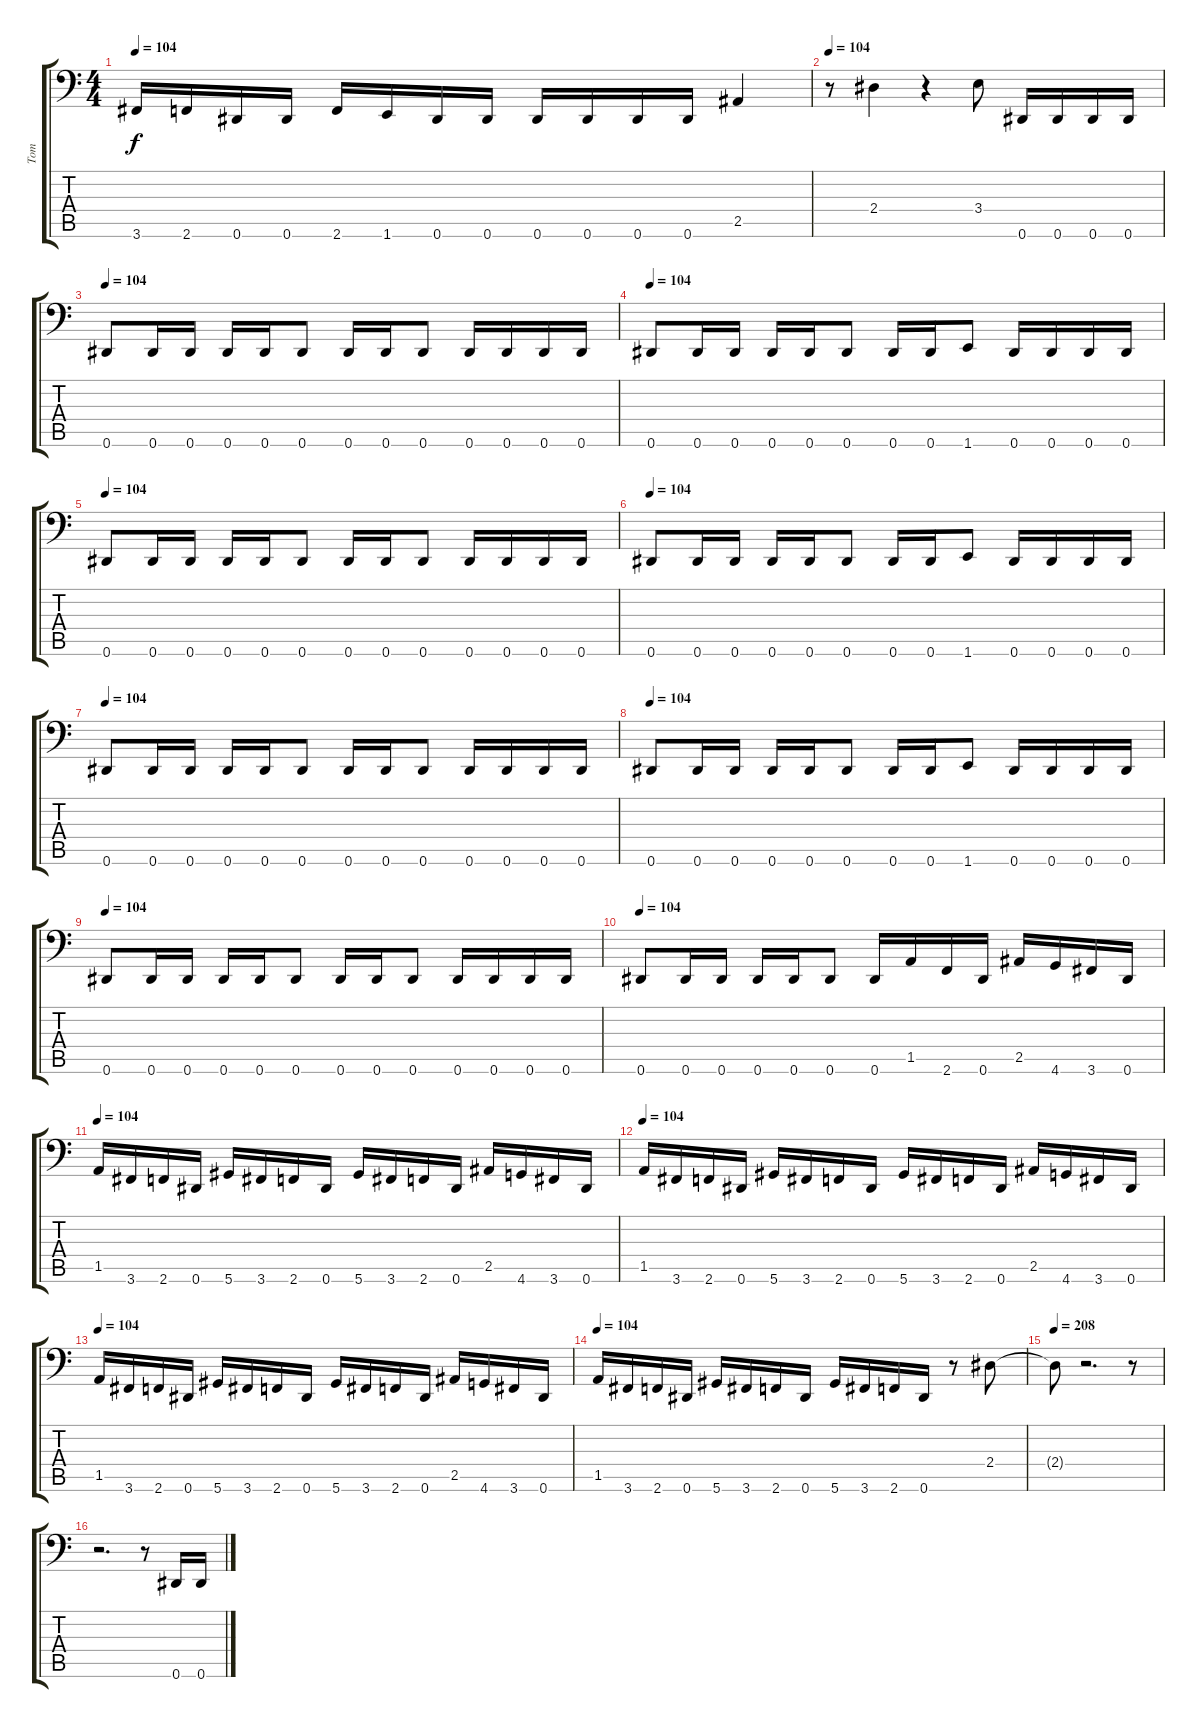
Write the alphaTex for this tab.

\track ("Tom" "Tom") {instrument electricbassfinger}
\staff {score tabs}
\tuning (Eb3 Bb2 Gb2 Db2 Ab1 Eb1) {hide}
\ts (4 4)
\tempo 104
\clef f4
\ks c
3.6.16{dy f} 2.6.16 0.6.16 0.6.16 2.6.16 1.6.16 0.6.16 0.6.16 0.6.16 0.6.16 0.6.16 0.6.16 2.5.4 |
\tempo 104
r.8 2.4.4 r.4 3.4.8 0.6.16 0.6.16 0.6.16 0.6.16 |
\tempo 104
0.6.8 0.6.16 0.6.16 0.6.16 0.6.16 0.6.8 0.6.16 0.6.16 0.6.8 0.6.16 0.6.16 0.6.16 0.6.16 |
\tempo 104
0.6.8 0.6.16 0.6.16 0.6.16 0.6.16 0.6.8 0.6.16 0.6.16 1.6.8 0.6.16 0.6.16 0.6.16 0.6.16 |
\tempo 104
0.6.8 0.6.16 0.6.16 0.6.16 0.6.16 0.6.8 0.6.16 0.6.16 0.6.8 0.6.16 0.6.16 0.6.16 0.6.16 |
\tempo 104
0.6.8 0.6.16 0.6.16 0.6.16 0.6.16 0.6.8 0.6.16 0.6.16 1.6.8 0.6.16 0.6.16 0.6.16 0.6.16 |
\tempo 104
0.6.8 0.6.16 0.6.16 0.6.16 0.6.16 0.6.8 0.6.16 0.6.16 0.6.8 0.6.16 0.6.16 0.6.16 0.6.16 |
\tempo 104
0.6.8 0.6.16 0.6.16 0.6.16 0.6.16 0.6.8 0.6.16 0.6.16 1.6.8 0.6.16 0.6.16 0.6.16 0.6.16 |
\tempo 104
0.6.8 0.6.16 0.6.16 0.6.16 0.6.16 0.6.8 0.6.16 0.6.16 0.6.8 0.6.16 0.6.16 0.6.16 0.6.16 |
\tempo 104
0.6.8 0.6.16 0.6.16 0.6.16 0.6.16 0.6.8 0.6.16 1.5.16 2.6.16 0.6.16 2.5.16 4.6.16 3.6.16 0.6.16 |
\tempo 104
1.5.16 3.6.16 2.6.16 0.6.16 5.6.16 3.6.16 2.6.16 0.6.16 5.6.16 3.6.16 2.6.16 0.6.16 2.5.16 4.6.16 3.6.16 0.6.16 |
\tempo 104
1.5.16 3.6.16 2.6.16 0.6.16 5.6.16 3.6.16 2.6.16 0.6.16 5.6.16 3.6.16 2.6.16 0.6.16 2.5.16 4.6.16 3.6.16 0.6.16 |
\tempo 104
1.5.16 3.6.16 2.6.16 0.6.16 5.6.16 3.6.16 2.6.16 0.6.16 5.6.16 3.6.16 2.6.16 0.6.16 2.5.16 4.6.16 3.6.16 0.6.16 |
\tempo 104
1.5.16 3.6.16 2.6.16 0.6.16 5.6.16 3.6.16 2.6.16 0.6.16 5.6.16 3.6.16 2.6.16 0.6.16 r.8 2.4.8 |
\tempo 208
2.4{t}.8 r.2{d} r.8 |
r.2{d} r.8 0.6.16 0.6.16
